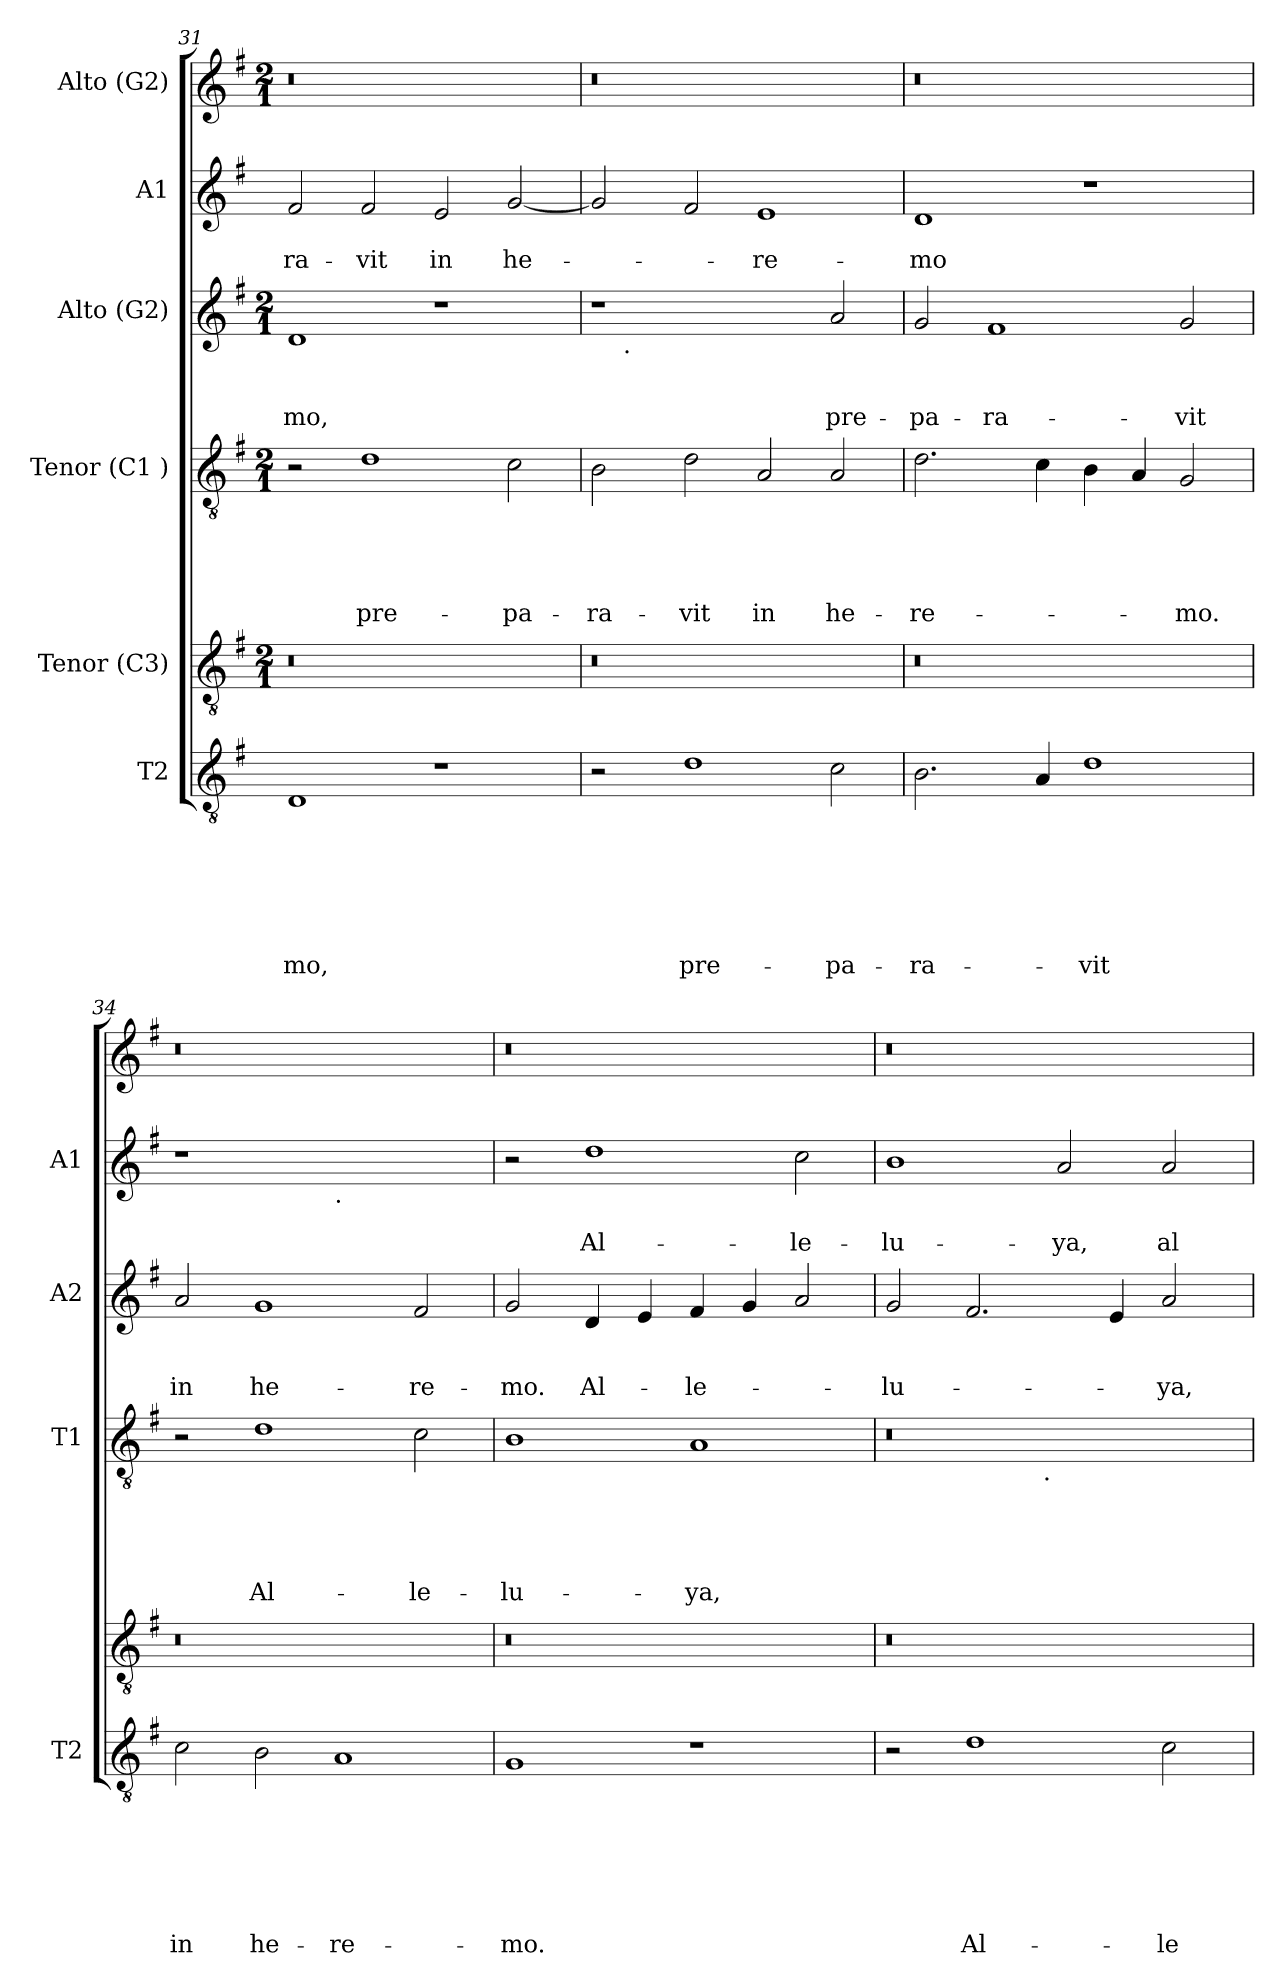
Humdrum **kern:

**kern	**text	**text	**text	**text	**text	**text	**text	**kern	**kern	**text	**text	**text	**text	**text	**kern	**text	**text	**text	**kern	**text	**text	**kern
*part6	*part6	*part6	*part6	*part6	*part6	*part6	*part6	*part5	*part4	*part4	*part4	*part4	*part4	*part4	*part3	*part3	*part3	*part3	*part2	*part2	*part2	*part1
*staff6	*staff6	*staff6	*staff6	*staff6	*staff6	*staff6	*staff6	*staff5	*staff4	*staff4	*staff4	*staff4	*staff4	*staff4	*staff3	*staff3	*staff3	*staff3	*staff2	*staff2	*staff2	*staff1
*I"T2	*	*	*	*	*	*	*	*I"Tenor (C3)	*I"Tenor (C1 )	*	*	*	*	*	*I"Alto (G2)	*	*	*	*I"A1	*	*	*I"Alto (G2)
*I'T2	*	*	*	*	*	*	*	*	*I'T1	*	*	*	*	*	*I'A2	*	*	*	*I'A1	*	*	*
*clefGv2	*	*	*	*	*	*	*	*clefGv2	*clefGv2	*	*	*	*	*	*clefG2	*	*	*	*clefG2	*	*	*clefG2
*k[f#]	*	*	*	*	*	*	*	*k[f#]	*k[f#]	*	*	*	*	*	*k[f#]	*	*	*	*k[f#]	*	*	*k[f#]
*G:	*	*	*	*	*	*	*	*G:	*G:	*	*	*	*	*	*G:	*	*	*	*G:	*	*	*G:
*	*	*	*	*	*	*	*	*M2/1	*M2/1	*	*	*	*	*	*M2/1	*	*	*	*	*	*	*M2/1
=31	=31	=31	=31	=31	=31	=31	=31	=31	=31	=31	=31	=31	=31	=31	=31	=31	=31	=31	=31	=31	=31	=31
!	!	!	!	!	!	!	!LO:LY:b	!	!	!	!	!	!	!	!	!	!	!LO:LY:b	!	!	!LO:LY:b	!
1D	.	.	.	.	.	.	-mo,	0r	2r	.	.	.	.	.	1d	.	.	-mo,	2f#/	.	-ra-	0r
!	!	!	!	!	!	!	!	!	!	!	!	!	!	!LO:LY:b	!	!	!	!	!	!	!LO:LY:b	!
.	.	.	.	.	.	.	.	.	1d	.	.	.	.	pre-	.	.	.	.	2f#/	.	-vit	.
!	!	!	!	!	!	!	!	!	!	!	!	!	!	!	!	!	!	!	!	!	!LO:LY:b	!
1r	.	.	.	.	.	.	.	.	.	.	.	.	.	.	1r	.	.	.	2e/	.	in	.
!	!	!	!	!	!	!	!	!	!	!	!	!	!	!LO:LY:b	!	!	!	!	!	!	!LO:LY:b	!
.	.	.	.	.	.	.	.	.	2c\	.	.	.	.	-pa-	.	.	.	.	[<2g/	.	he-	.
=32	=32	=32	=32	=32	=32	=32	=32	=32	=32	=32	=32	=32	=32	=32	=32	=32	=32	=32	=32	=32	=32	=32
!	!	!	!	!	!	!	!	!	!	!	!	!	!	!LO:LY:b	!	!	!	!	!	!	!	!
*	*	*	*	*	*	*	*	*	*	*	*	*	*	*	*^	*	*	*	*	*	*	*
2r	.	.	.	.	.	.	.	0r	2B\	.	.	.	.	-ra-	1r	8ryy	.	.	.	2g/]	.	.	0r
!	!	!	!	!	!	!	!	!	!	!	!	!	!	!	!	!LO:TX:b:t=.	!	!	!	!	!	!	!
.	.	.	.	.	.	.	.	.	.	.	.	.	.	.	.	1...ryy	.	.	.	.	.	.	.
!	!	!	!	!	!	!	!LO:LY:b	!	!	!	!	!	!	!LO:LY:b	!	!	!	!	!	!	!	!	!
1d	.	.	.	.	.	.	pre-	.	2d\	.	.	.	.	-vit	.	.	.	.	.	2f#/	.	.	.
!	!	!	!	!	!	!	!	!	!	!	!	!	!	!LO:LY:b	!	!	!	!	!	!	!	!LO:LY:b	!
.	.	.	.	.	.	.	.	.	2A/	.	.	.	.	in	2ryy	.	.	.	.	1e	.	-re-	.
!	!	!	!	!	!	!	!LO:LY:b	!	!	!	!	!	!	!LO:LY:b	!	!	!	!	!LO:LY:b	!	!	!	!
2c\	.	.	.	.	.	.	-pa-	.	2A/	.	.	.	.	he-	2a/	.	.	.	pre-	.	.	.	.
!!LO:LB:g=z
=33	=33	=33	=33	=33	=33	=33	=33	=33	=33	=33	=33	=33	=33	=33	=33	=33	=33	=33	=33	=33	=33	=33	=33
!	!	!	!	!	!	!	!LO:LY:b	!	!	!	!	!	!	!LO:LY:b	!	!	!	!	!LO:LY:b	!	!	!LO:LY:b	!
*	*	*	*	*	*	*	*	*	*	*	*	*	*	*	*v	*v	*	*	*	*	*	*	*
2.B\	.	.	.	.	.	.	-ra-	0r	2.d\	.	.	.	.	-re-	2g/	.	.	-pa-	1d	.	-mo	0r
!	!	!	!	!	!	!	!	!	!	!	!	!	!	!	!	!	!	!LO:LY:b	!	!	!	!
.	.	.	.	.	.	.	.	.	.	.	.	.	.	.	1f#	.	.	-ra-	.	.	.	.
4A/	.	.	.	.	.	.	.	.	4c\	.	.	.	.	.	.	.	.	.	.	.	.	.
!	!	!	!	!	!	!	!LO:LY:b	!	!	!	!	!	!	!	!	!	!	!	!	!	!	!
1d	.	.	.	.	.	.	-vit	.	4B\	.	.	.	.	.	.	.	.	.	1r	.	.	.
.	.	.	.	.	.	.	.	.	4A/	.	.	.	.	.	.	.	.	.	.	.	.	.
!	!	!	!	!	!	!	!	!	!	!	!	!	!	!LO:LY:b	!	!	!	!LO:LY:b	!	!	!	!
.	.	.	.	.	.	.	.	.	2G/	.	.	.	.	-mo.	2g/	.	.	-vit	.	.	.	.
=34	=34	=34	=34	=34	=34	=34	=34	=34	=34	=34	=34	=34	=34	=34	=34	=34	=34	=34	=34	=34	=34	=34
!	!	!	!	!	!	!	!LO:LY:b	!	!	!	!	!	!	!	!	!	!	!LO:LY:b	!	!	!	!
2c\	.	.	.	.	.	.	in	0r	2r	.	.	.	.	.	2a/	.	.	in	1r	.	.	0r
!	!	!	!	!	!	!	!LO:LY:b	!	!	!	!	!	!	!LO:LY:b	!	!	!	!LO:LY:b	!	!	!	!
2B\	.	.	.	.	.	.	he-	.	1d	.	.	.	.	Al-	1g	.	.	he-	.	.	.	.
!	!	!	!	!	!	!	!	!	!	!	!	!	!	!	!	!	!	!	!LO:TX:b:t=.	!	!	!
!	!	!	!	!	!	!	!LO:LY:b	!	!	!	!	!	!	!	!	!	!	!	!	!	!	!
1A	.	.	.	.	.	.	-re-	.	.	.	.	.	.	.	.	.	.	.	1ryy	.	.	.
!	!	!	!	!	!	!	!	!	!	!	!	!	!	!LO:LY:b	!	!	!	!LO:LY:b	!	!	!	!
.	.	.	.	.	.	.	.	.	2c\	.	.	.	.	-le-	2f#/	.	.	-re-	.	.	.	.
=35	=35	=35	=35	=35	=35	=35	=35	=35	=35	=35	=35	=35	=35	=35	=35	=35	=35	=35	=35	=35	=35	=35
!	!	!	!	!	!	!	!LO:LY:b	!	!	!	!	!	!	!LO:LY:b	!	!	!	!LO:LY:b	!	!	!	!
1G	.	.	.	.	.	.	-mo.	0r	1B	.	.	.	.	-lu-	2g/	.	.	-mo.	2r	.	.	0r
!	!	!	!	!	!	!	!	!	!	!	!	!	!	!	!	!	!	!LO:LY:b	!	!	!LO:LY:b	!
.	.	.	.	.	.	.	.	.	.	.	.	.	.	.	4d/	.	.	Al-	1dd	.	Al-	.
.	.	.	.	.	.	.	.	.	.	.	.	.	.	.	4e/	.	.	.	.	.	.	.
!	!	!	!	!	!	!	!	!	!	!	!	!	!	!LO:LY:b	!	!	!	!LO:LY:b	!	!	!	!
1r	.	.	.	.	.	.	.	.	1A	.	.	.	.	-ya,	4f#/	.	.	-le-	.	.	.	.
.	.	.	.	.	.	.	.	.	.	.	.	.	.	.	4g/	.	.	.	.	.	.	.
!	!	!	!	!	!	!	!	!	!	!	!	!	!	!	!	!	!	!	!	!	!LO:LY:b	!
.	.	.	.	.	.	.	.	.	.	.	.	.	.	.	2a/	.	.	.	2cc\	.	-le-	.
=36	=36	=36	=36	=36	=36	=36	=36	=36	=36	=36	=36	=36	=36	=36	=36	=36	=36	=36	=36	=36	=36	=36
!	!	!	!	!	!	!	!	!	!	!	!	!	!	!	!	!	!	!LO:LY:b	!	!	!LO:LY:b	!
*	*	*	*	*	*	*	*	*	*^	*	*	*	*	*	*	*	*	*	*	*	*	*
2r	.	.	.	.	.	.	.	0r	0r	2ryy	.	.	.	.	.	2g/	.	.	-lu-	1b	.	-lu-	0r
!	!	!	!	!	!	!	!LO:LY:b	!	!	!	!	!	!	!	!	!	!	!	!	!	!	!	!
1d	.	.	.	.	.	.	Al-	.	.	4...ryy	.	.	.	.	.	2.f#/	.	.	.	.	.	.	.
!	!	!	!	!	!	!	!	!	!	!LO:TX:b:t=.	!	!	!	!	!	!	!	!	!	!	!	!	!
.	.	.	.	.	.	.	.	.	.	1ryy	.	.	.	.	.	.	.	.	.	.	.	.	.
!	!	!	!	!	!	!	!	!	!	!	!	!	!	!	!	!	!	!	!	!	!	!LO:LY:b	!
.	.	.	.	.	.	.	.	.	.	.	.	.	.	.	.	.	.	.	.	2a/	.	-ya,	.
.	.	.	.	.	.	.	.	.	.	.	.	.	.	.	.	4e/	.	.	.	.	.	.	.
!	!	!	!	!	!	!	!LO:LY:b	!	!	!	!	!	!	!	!	!	!	!	!LO:LY:b	!	!	!LO:LY:b	!
2c\	.	.	.	.	.	.	-le-	.	.	.	.	.	.	.	.	[>2a/	.	.	-ya,	2a/	.	al-	.
.	.	.	.	.	.	.	.	.	.	32ryy	.	.	.	.	.	.	.	.	.	.	.	.	.
*	*	*	*	*	*	*	*	*	*v	*v	*	*	*	*	*	*	*	*	*	*	*	*	*
=	=	=	=	=	=	=	=	=	=	=	=	=	=	=	=	=	=	=	=	=	=	=
*-	*-	*-	*-	*-	*-	*-	*-	*-	*-	*-	*-	*-	*-	*-	*-	*-	*-	*-	*-	*-	*-	*-
